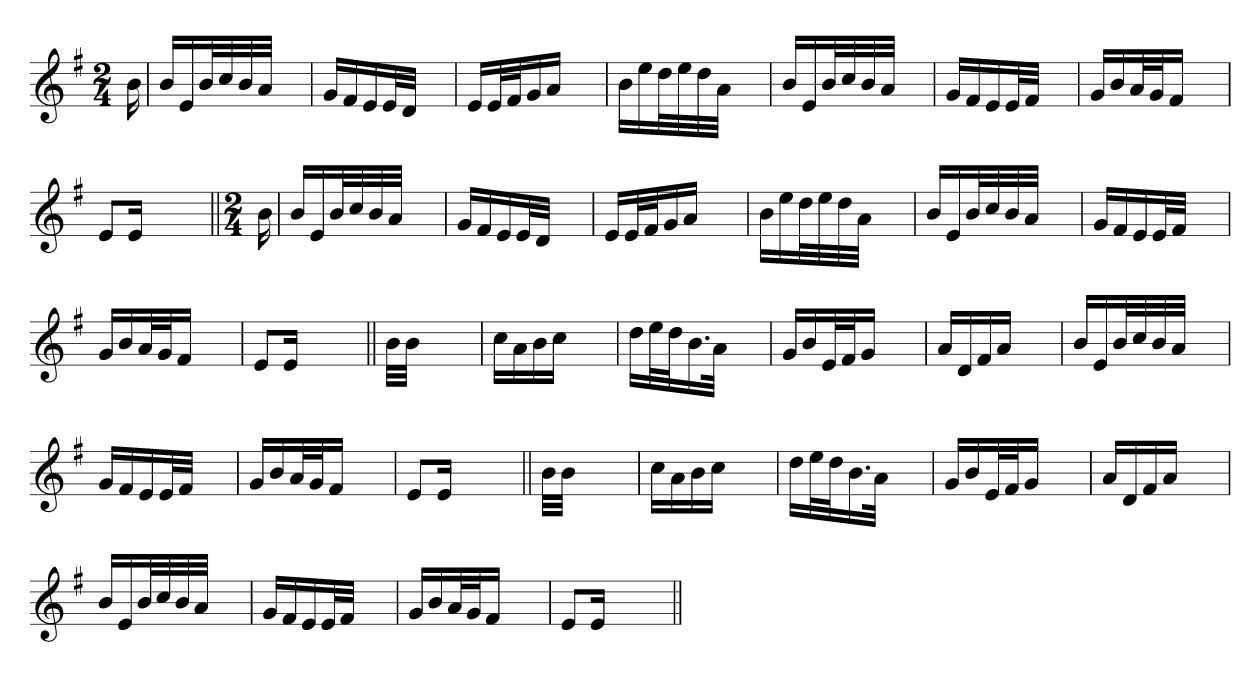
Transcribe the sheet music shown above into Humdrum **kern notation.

**kern
*part1
*staff1
*clefG2
*k[f#]
*e:
*M2/4
=1
16b
=
16bLL
16e
32bL
32cc
32b
32aJJJ
4ryy
=
16gLL
16f#
16e
32eL
32dJJJ
4ryy
=
16eLL
32eL
32f#J
16g
16aJJ
4ryy
=
16bLL
16ee
32ddL
32ee
32dd
32aJJJ
4ryy
=
16bLL
16e
32bL
32cc
32b
32aJJJ
4ryy
=
16gLL
16f#
16e
32eL
32f#JJJ
4ryy
=
16gLL
16b
32aL
32gJ
16f#JJ
4ryy
=
8eL
16eJk
4ryy
16ryy
=||
*M2/4
16b
=
16bLL
16e
32bL
32cc
32b
32aJJJ
4ryy
=
16gLL
16f#
16e
32eL
32dJJJ
4ryy
=
16eLL
32eL
32f#J
16g
16aJJ
4ryy
=
16bLL
16ee
32ddL
32ee
32dd
32aJJJ
4ryy
=
16bLL
16e
32bL
32cc
32b
32aJJJ
4ryy
=
16gLL
16f#
16e
32eL
32f#JJJ
4ryy
=
16gLL
16b
32aL
32gJ
16f#JJ
4ryy
=
8eL
16eJk
4ryy
16ryy
=||
32bLLL
32bJJJ
4..ryy
=
16ccLL
16a
16b
16ccJJ
4ryy
=
16ddLL
32eeL
32ddJ
16.b
32aJJk
4ryy
=
16gLL
16b
32eL
32f#J
16gJJ
4ryy
=
16aLL
16d
16f#
16aJJ
4ryy
=
16bLL
16e
32bL
32cc
32b
32aJJJ
4ryy
=
16gLL
16f#
16e
32eL
32f#JJJ
4ryy
=
16gLL
16b
32aL
32gJ
16f#JJ
4ryy
=
8eL
16eJk
4ryy
16ryy
=||
32bLLL
32bJJJ
4..ryy
=
16ccLL
16a
16b
16ccJJ
4ryy
=
16ddLL
32eeL
32ddJ
16.b
32aJJk
4ryy
=
16gLL
16b
32eL
32f#J
16gJJ
4ryy
=
16aLL
16d
16f#
16aJJ
4ryy
=
16bLL
16e
32bL
32cc
32b
32aJJJ
4ryy
=
16gLL
16f#
16e
32eL
32f#JJJ
4ryy
=
16gLL
16b
32aL
32gJ
16f#JJ
4ryy
=
8eL
16eJk
4ryy
16ryy
=||
*-
